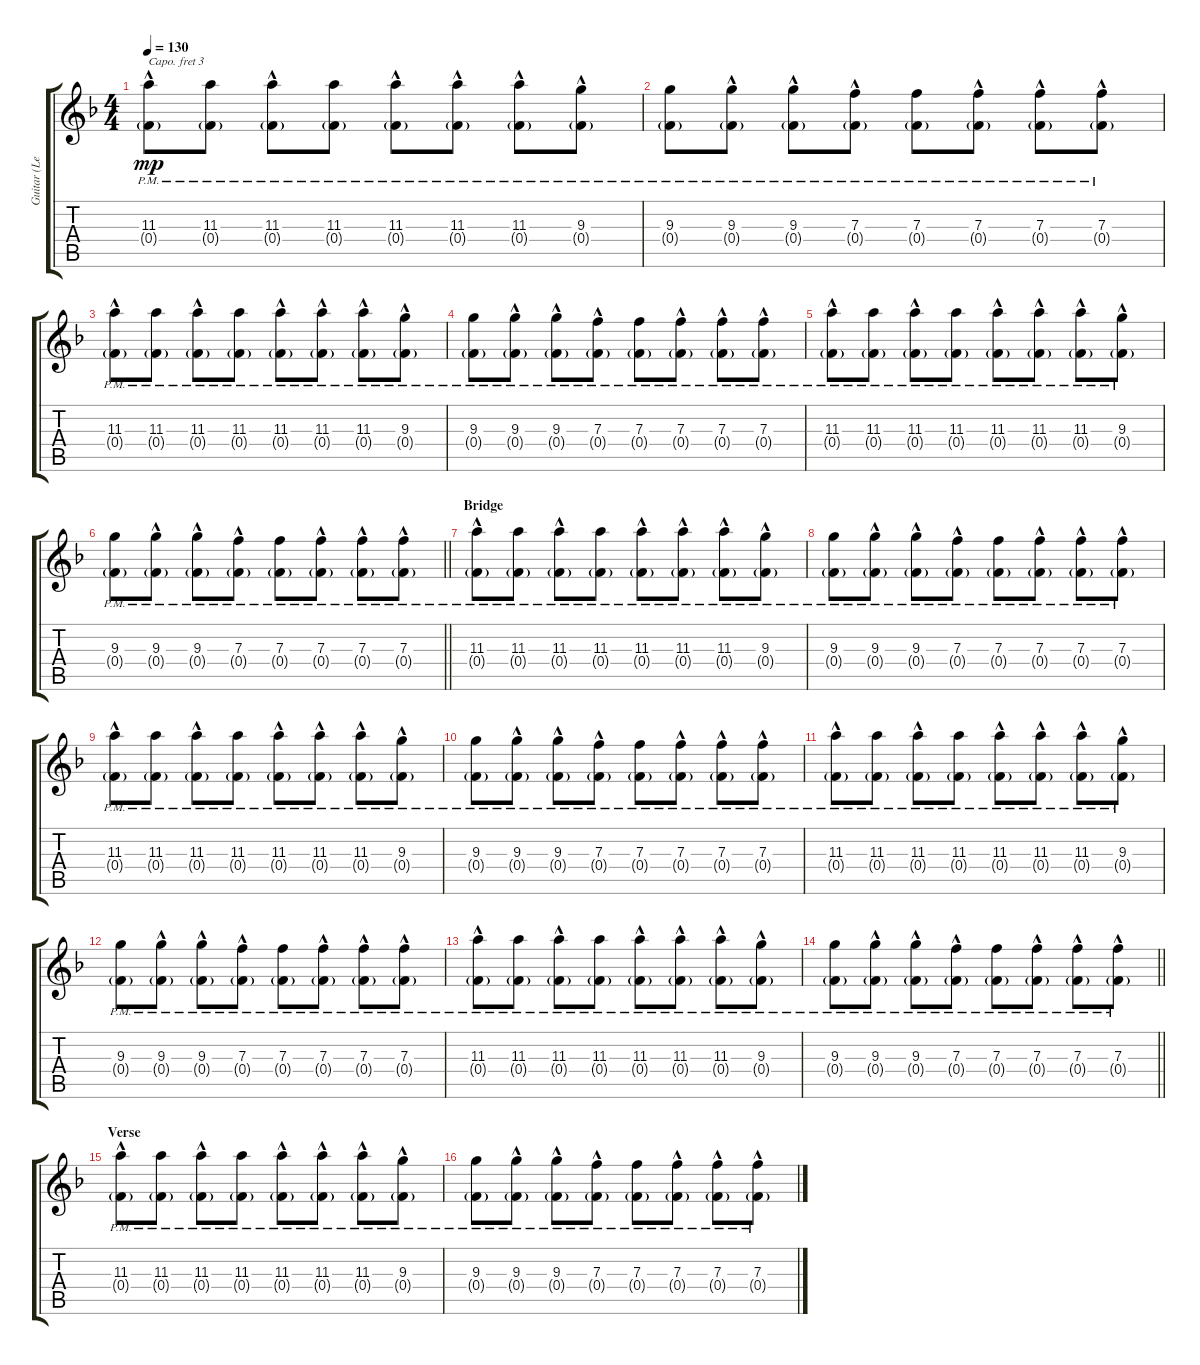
\track ("Guitar (Left)" "Guitar (Le") {instrument overdrivenguitar}
\staff {score tabs}
\capo 3
\tuning (E4 B3 G3 D3 A2 E2) {hide}
\ts (4 4)
\tempo 130
\clef g2
\ks f
(11.3{hac pm} 0.4{g pm}).8{dy mp} (11.3{pm} 0.4{g pm}).8 (11.3{hac pm} 0.4{g pm}).8 (11.3{pm} 0.4{g pm}).8 (11.3{hac pm} 0.4{g pm}).8 (11.3{hac pm} 0.4{g pm}).8 (11.3{hac pm} 0.4{g pm}).8 (9.3{hac pm} 0.4{g pm}).8 |
(9.3{pm} 0.4{g pm}).8 (9.3{hac pm} 0.4{g pm}).8 (9.3{hac pm} 0.4{g pm}).8 (7.3{hac pm} 0.4{g pm}).8 (7.3{pm} 0.4{g pm}).8 (7.3{hac pm} 0.4{g pm}).8 (7.3{hac pm} 0.4{g pm}).8 (7.3{hac pm} 0.4{g pm}).8 |
(11.3{hac pm} 0.4{g pm}).8 (11.3{pm} 0.4{g pm}).8 (11.3{hac pm} 0.4{g pm}).8 (11.3{pm} 0.4{g pm}).8 (11.3{hac pm} 0.4{g pm}).8 (11.3{hac pm} 0.4{g pm}).8 (11.3{hac pm} 0.4{g pm}).8 (9.3{hac pm} 0.4{g pm}).8 |
(9.3{pm} 0.4{g pm}).8 (9.3{hac pm} 0.4{g pm}).8 (9.3{hac pm} 0.4{g pm}).8 (7.3{hac pm} 0.4{g pm}).8 (7.3{pm} 0.4{g pm}).8 (7.3{hac pm} 0.4{g pm}).8 (7.3{hac pm} 0.4{g pm}).8 (7.3{hac pm} 0.4{g pm}).8 |
(11.3{hac pm} 0.4{g pm}).8 (11.3{pm} 0.4{g pm}).8 (11.3{hac pm} 0.4{g pm}).8 (11.3{pm} 0.4{g pm}).8 (11.3{hac pm} 0.4{g pm}).8 (11.3{hac pm} 0.4{g pm}).8 (11.3{hac pm} 0.4{g pm}).8 (9.3{hac pm} 0.4{g pm}).8 |
\barLineRight lightlight
(9.3{pm} 0.4{g pm}).8 (9.3{hac pm} 0.4{g pm}).8 (9.3{hac pm} 0.4{g pm}).8 (7.3{hac pm} 0.4{g pm}).8 (7.3{pm} 0.4{g pm}).8 (7.3{hac pm} 0.4{g pm}).8 (7.3{hac pm} 0.4{g pm}).8 (7.3{hac pm} 0.4{g pm}).8 |
\section ("" "Bridge")
(11.3{hac pm} 0.4{g pm}).8 (11.3{pm} 0.4{g pm}).8 (11.3{hac pm} 0.4{g pm}).8 (11.3{pm} 0.4{g pm}).8 (11.3{hac pm} 0.4{g pm}).8 (11.3{hac pm} 0.4{g pm}).8 (11.3{hac pm} 0.4{g pm}).8 (9.3{hac pm} 0.4{g pm}).8 |
(9.3{pm} 0.4{g pm}).8 (9.3{hac pm} 0.4{g pm}).8 (9.3{hac pm} 0.4{g pm}).8 (7.3{hac pm} 0.4{g pm}).8 (7.3{pm} 0.4{g pm}).8 (7.3{hac pm} 0.4{g pm}).8 (7.3{hac pm} 0.4{g pm}).8 (7.3{hac pm} 0.4{g pm}).8 |
(11.3{hac pm} 0.4{g pm}).8 (11.3{pm} 0.4{g pm}).8 (11.3{hac pm} 0.4{g pm}).8 (11.3{pm} 0.4{g pm}).8 (11.3{hac pm} 0.4{g pm}).8 (11.3{hac pm} 0.4{g pm}).8 (11.3{hac pm} 0.4{g pm}).8 (9.3{hac pm} 0.4{g pm}).8 |
(9.3{pm} 0.4{g pm}).8 (9.3{hac pm} 0.4{g pm}).8 (9.3{hac pm} 0.4{g pm}).8 (7.3{hac pm} 0.4{g pm}).8 (7.3{pm} 0.4{g pm}).8 (7.3{hac pm} 0.4{g pm}).8 (7.3{hac pm} 0.4{g pm}).8 (7.3{hac pm} 0.4{g pm}).8 |
(11.3{hac pm} 0.4{g pm}).8 (11.3{pm} 0.4{g pm}).8 (11.3{hac pm} 0.4{g pm}).8 (11.3{pm} 0.4{g pm}).8 (11.3{hac pm} 0.4{g pm}).8 (11.3{hac pm} 0.4{g pm}).8 (11.3{hac pm} 0.4{g pm}).8 (9.3{hac pm} 0.4{g pm}).8 |
(9.3{pm} 0.4{g pm}).8 (9.3{hac pm} 0.4{g pm}).8 (9.3{hac pm} 0.4{g pm}).8 (7.3{hac pm} 0.4{g pm}).8 (7.3{pm} 0.4{g pm}).8 (7.3{hac pm} 0.4{g pm}).8 (7.3{hac pm} 0.4{g pm}).8 (7.3{hac pm} 0.4{g pm}).8 |
(11.3{hac pm} 0.4{g pm}).8 (11.3{pm} 0.4{g pm}).8 (11.3{hac pm} 0.4{g pm}).8 (11.3{pm} 0.4{g pm}).8 (11.3{hac pm} 0.4{g pm}).8 (11.3{hac pm} 0.4{g pm}).8 (11.3{hac pm} 0.4{g pm}).8 (9.3{hac pm} 0.4{g pm}).8 |
\barLineRight lightlight
(9.3{pm} 0.4{g pm}).8 (9.3{hac pm} 0.4{g pm}).8 (9.3{hac pm} 0.4{g pm}).8 (7.3{hac pm} 0.4{g pm}).8 (7.3{pm} 0.4{g pm}).8 (7.3{hac pm} 0.4{g pm}).8 (7.3{hac pm} 0.4{g pm}).8 (7.3{hac pm} 0.4{g pm}).8 |
\section ("" "Verse")
(11.3{hac pm} 0.4{g pm}).8 (11.3{pm} 0.4{g pm}).8 (11.3{hac pm} 0.4{g pm}).8 (11.3{pm} 0.4{g pm}).8 (11.3{hac pm} 0.4{g pm}).8 (11.3{hac pm} 0.4{g pm}).8 (11.3{hac pm} 0.4{g pm}).8 (9.3{hac pm} 0.4{g pm}).8 |
(9.3{pm} 0.4{g pm}).8 (9.3{hac pm} 0.4{g pm}).8 (9.3{hac pm} 0.4{g pm}).8 (7.3{hac pm} 0.4{g pm}).8 (7.3{pm} 0.4{g pm}).8 (7.3{hac pm} 0.4{g pm}).8 (7.3{hac pm} 0.4{g pm}).8 (7.3{hac pm} 0.4{g pm}).8
